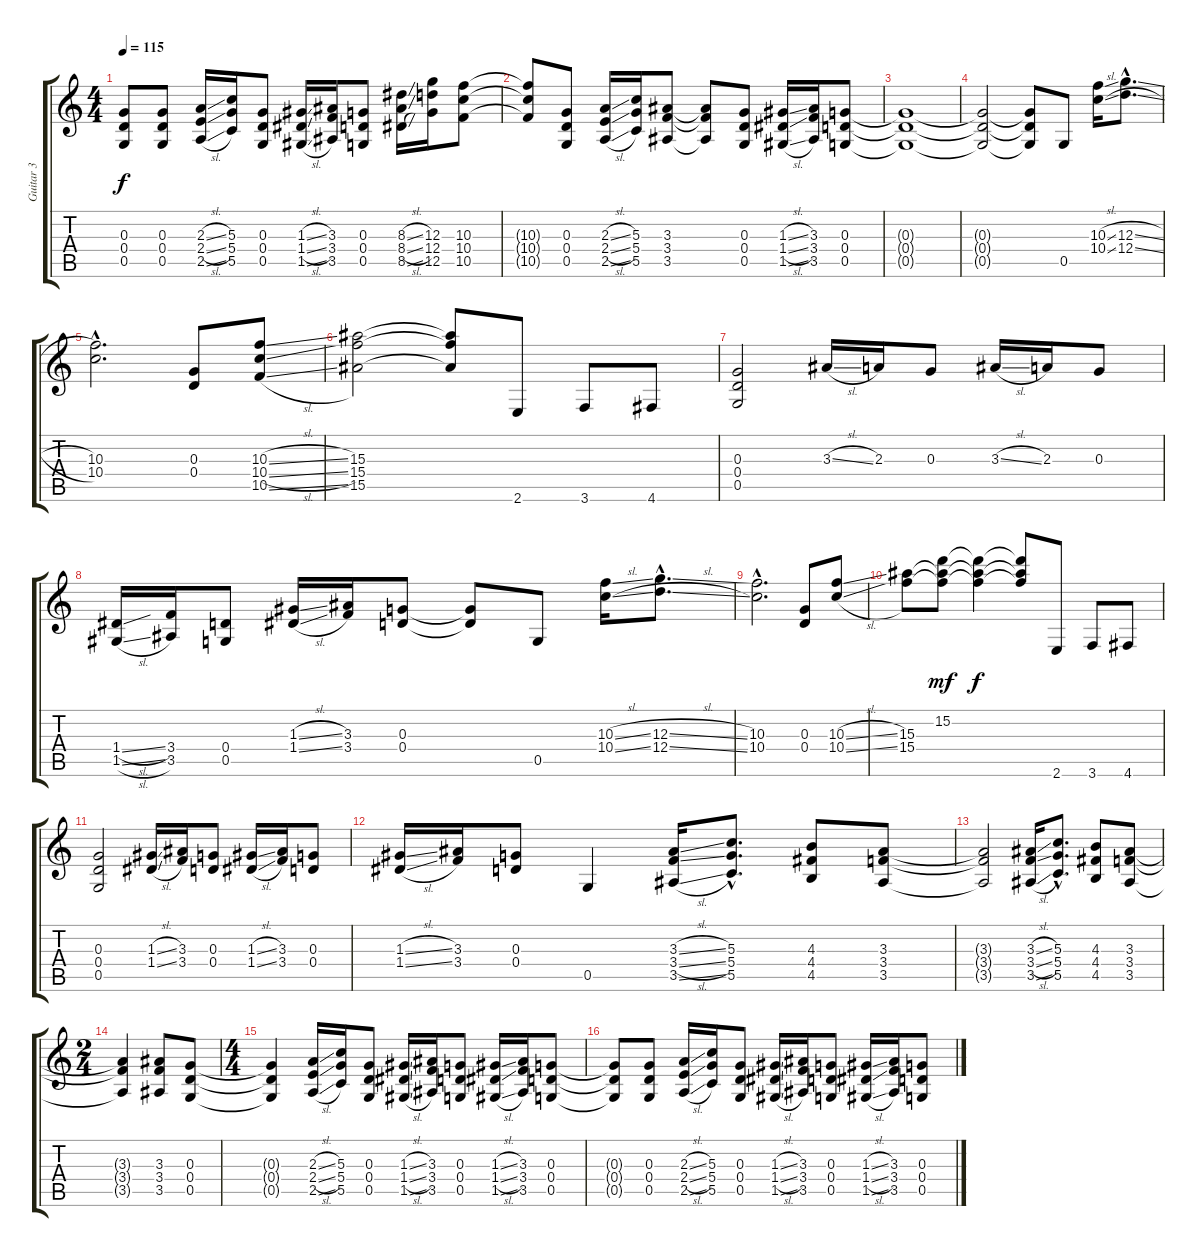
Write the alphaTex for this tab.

\track ("Guitar 3" "Guitar 3") {instrument overdrivenguitar}
\staff {score tabs}
\tuning (D4 B3 G3 D3 G2 D2) {hide}
\ts (4 4)
\tempo 115
\clef g2
\ks c
(0.3{t} 0.4{t} 0.5{t}).8{dy f} (0.3 0.4 0.5).8 (2.3{sl} 2.4{sl} 2.5{sl}).16 (5.3 5.4 5.5).16 (0.3 0.4 0.5).8 (1.3{sl} 1.4{sl} 1.5{sl}).16 (3.3 3.4 3.5).16 (0.3 0.4 0.5).8 (8.3{sl} 8.4{sl} 8.5{sl}).16 (12.3 12.4 12.5).16 (10.3 10.4 10.5).8 |
(10.3{t} 10.4{t} 10.5{t}).8 (0.3 0.4 0.5).8 (2.3{sl} 2.4{sl} 2.5{sl}).16 (5.3 5.4 5.5).16 (3.3 3.4 3.5).8 (3.3{t} 3.4{t} 3.5{t}).8 (0.3 0.4 0.5).8 (1.3{sl} 1.4{sl} 1.5{sl}).16 (3.3 3.4 3.5).16 (0.3 0.4 0.5).8 |
(0.3{t} 0.4{t} 0.5{t}).1 |
(0.3{t} 0.4{t} 0.5{t}).2 (0.3{t} 0.4{t} 0.5{t}).8 0.5.8 (10.3{sl} 10.4{sl}).16 (12.3{sl hac} 12.4{sl hac}).8{d} |
(10.3{hac} 10.4{hac}).2{d} (0.3 0.4).8 (10.3{sl} 10.4{sl} 10.5{sl}).8 |
(15.3 15.4 15.5).2 (15.3{t} 15.4{t} 15.5{t}).8 2.6.8 3.6.8 4.6.8 |
(0.3 0.4 0.5).2 3.3{sl}.16 2.3.16 0.3.8 3.3{sl}.16 2.3.16 0.3.8 |
(1.4{sl} 1.5{sl}).16 (3.4 3.5).16 (0.4 0.5).8 (1.3{sl} 1.4{sl}).16 (3.3 3.4).16 (0.3 0.4).8 (0.3{t} 0.4{t}).8 0.5.8 (10.3{sl} 10.4{sl}).16 (12.3{sl hac} 12.4{sl hac}).8{d} |
(10.3{hac} 10.4{hac}).2{d} (0.3 0.4).8 (10.3{sl} 10.4{sl}).8 |
(15.3 15.4).8 (15.2 15.3{t} 15.4{t}).8{dy mf} (15.2{t} 15.3{t} 15.4{t}).4{dy f} (15.2{t} 15.3{t} 15.4{t}).8 2.6.8 3.6.8 4.6.8 |
(0.3 0.4 0.5).2 (1.3{sl} 1.4{sl}).16 (3.3 3.4).16 (0.3 0.4).8 (1.3{sl} 1.4{sl}).16 (3.3 3.4).16 (0.3 0.4).8 |
(1.3{sl} 1.4{sl}).16 (3.3 3.4).16 (0.3 0.4).8 0.5.4 (3.3{sl} 3.4{sl} 3.5{sl}).16 (5.3{hac} 5.4{hac} 5.5{hac}).8{d} (4.3 4.4 4.5).8 (3.3 3.4 3.5).8 |
(3.3{t} 3.4{t} 3.5{t}).2 (3.3{sl} 3.4{sl} 3.5{sl}).16 (5.3{hac} 5.4{hac} 5.5{hac}).8{d} (4.3 4.4 4.5).8 (3.3 3.4 3.5).8 |
\ts (2 4)
(3.3{t} 3.4{t} 3.5{t}).4 (3.3 3.4 3.5).8 (0.3 0.4 0.5).8 |
\ts (4 4)
(0.3{t} 0.4{t} 0.5{t}).4 (2.3{sl} 2.4{sl} 2.5{sl}).16 (5.3 5.4 5.5).16 (0.3 0.4 0.5).8 (1.3{sl} 1.4{sl} 1.5{sl}).16 (3.3 3.4 3.5).16 (0.3 0.4 0.5).8 (1.3{sl} 1.4{sl} 1.5{sl}).16 (3.3 3.4 3.5).16 (0.3 0.4 0.5).8 |
(0.3{t} 0.4{t} 0.5{t}).8 (0.3 0.4 0.5).8 (2.3{sl} 2.4{sl} 2.5{sl}).16 (5.3 5.4 5.5).16 (0.3 0.4 0.5).8 (1.3{sl} 1.4{sl} 1.5{sl}).16 (3.3 3.4 3.5).16 (0.3 0.4 0.5).8 (1.3{sl} 1.4{sl} 1.5{sl}).16 (3.3 3.4 3.5).16 (0.3 0.4 0.5).8
